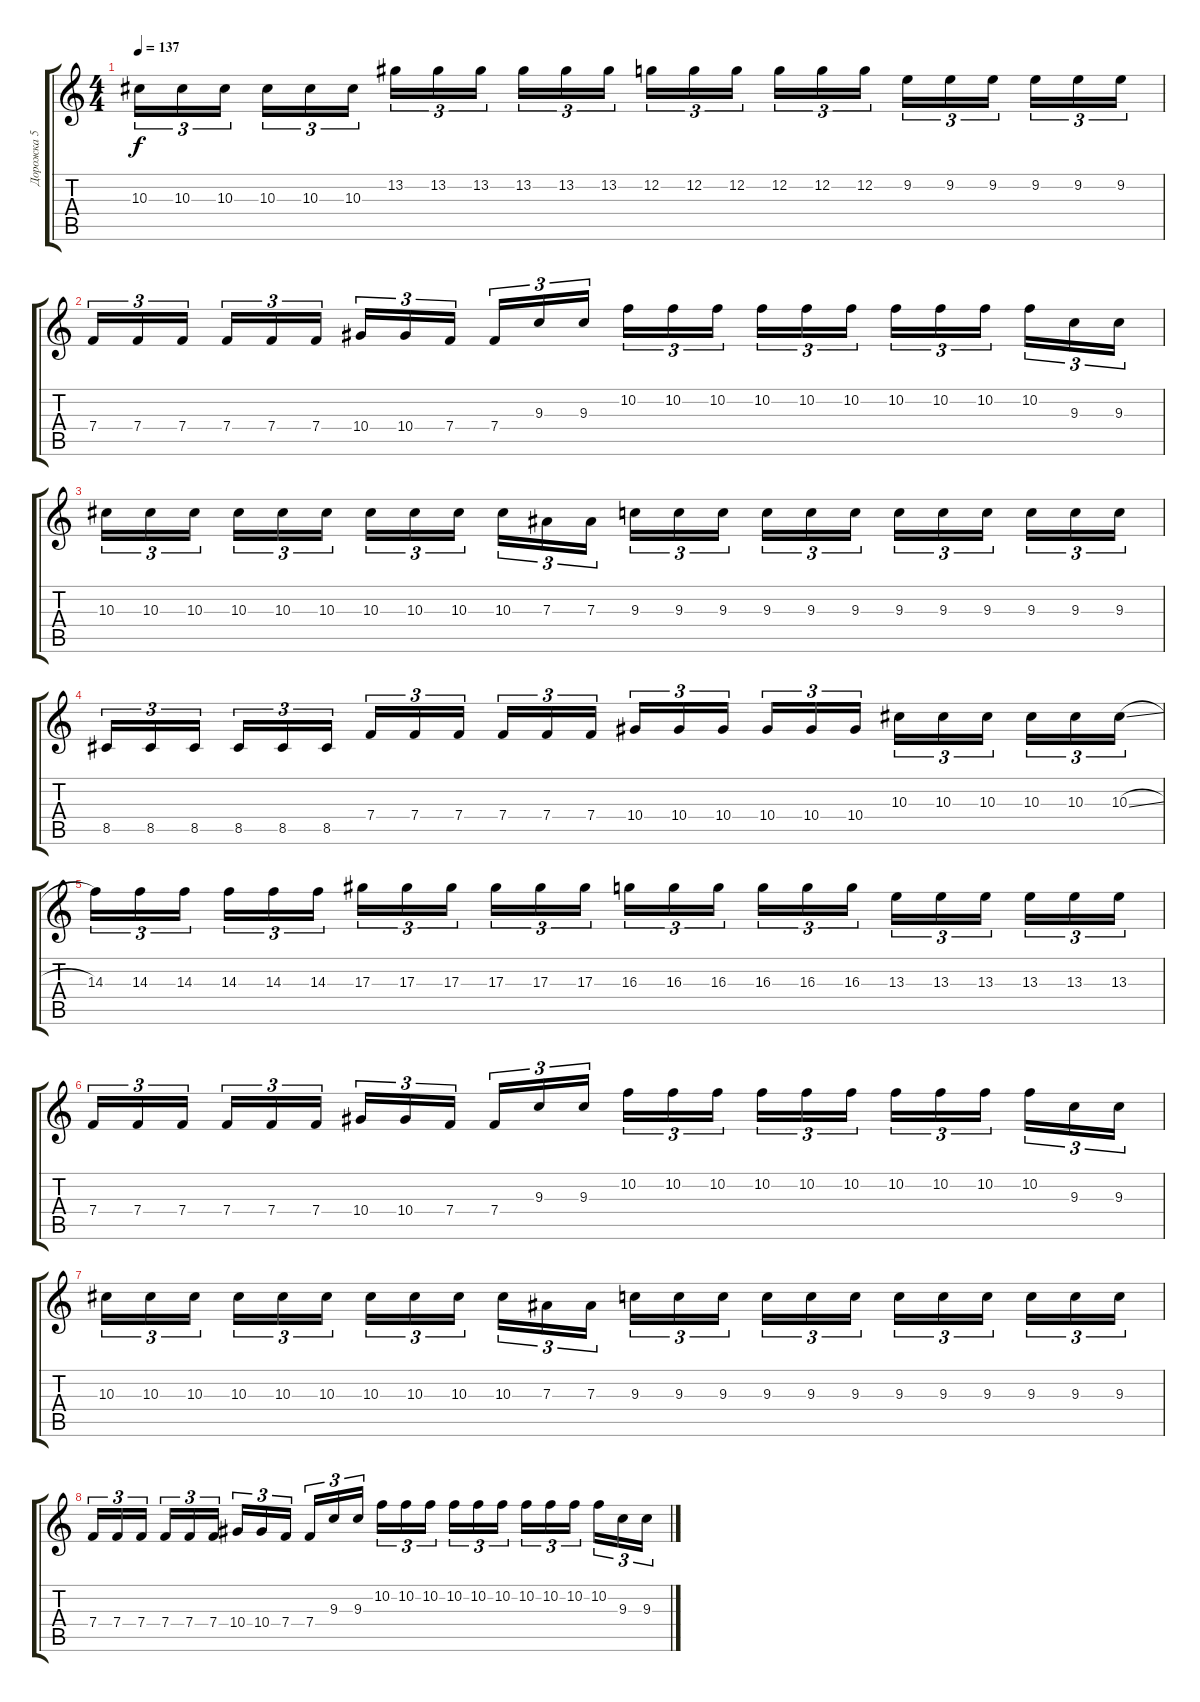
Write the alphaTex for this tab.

\track ("Дорожка 5" "Дорожка 5") {instrument overdrivenguitar}
\staff {score tabs}
\tuning (C4 G3 Eb3 Bb2 F2 C2) {hide}
\ts (4 4)
\tempo 137
\clef g2
\ks c
10.3.16{tu (3 2) dy f} 10.3.16{tu (3 2)} 10.3.16{tu (3 2) beam splitsecondary} 10.3.16{tu (3 2)} 10.3.16{tu (3 2)} 10.3.16{tu (3 2)} 13.2.16{tu (3 2)} 13.2.16{tu (3 2)} 13.2.16{tu (3 2) beam splitsecondary} 13.2.16{tu (3 2)} 13.2.16{tu (3 2)} 13.2.16{tu (3 2)} 12.2.16{tu (3 2)} 12.2.16{tu (3 2)} 12.2.16{tu (3 2) beam splitsecondary} 12.2.16{tu (3 2)} 12.2.16{tu (3 2)} 12.2.16{tu (3 2)} 9.2.16{tu (3 2)} 9.2.16{tu (3 2)} 9.2.16{tu (3 2) beam splitsecondary} 9.2.16{tu (3 2)} 9.2.16{tu (3 2)} 9.2.16{tu (3 2)} |
7.4.16{tu (3 2)} 7.4.16{tu (3 2)} 7.4.16{tu (3 2) beam splitsecondary} 7.4.16{tu (3 2)} 7.4.16{tu (3 2)} 7.4.16{tu (3 2)} 10.4.16{tu (3 2)} 10.4.16{tu (3 2)} 7.4.16{tu (3 2) beam splitsecondary} 7.4.16{tu (3 2)} 9.3.16{tu (3 2)} 9.3.16{tu (3 2)} 10.2.16{tu (3 2)} 10.2.16{tu (3 2)} 10.2.16{tu (3 2) beam splitsecondary} 10.2.16{tu (3 2)} 10.2.16{tu (3 2)} 10.2.16{tu (3 2)} 10.2.16{tu (3 2)} 10.2.16{tu (3 2)} 10.2.16{tu (3 2) beam splitsecondary} 10.2.16{tu (3 2)} 9.3.16{tu (3 2)} 9.3.16{tu (3 2)} |
10.3.16{tu (3 2)} 10.3.16{tu (3 2)} 10.3.16{tu (3 2) beam splitsecondary} 10.3.16{tu (3 2)} 10.3.16{tu (3 2)} 10.3.16{tu (3 2)} 10.3.16{tu (3 2)} 10.3.16{tu (3 2)} 10.3.16{tu (3 2) beam splitsecondary} 10.3.16{tu (3 2)} 7.3.16{tu (3 2)} 7.3.16{tu (3 2)} 9.3.16{tu (3 2)} 9.3.16{tu (3 2)} 9.3.16{tu (3 2) beam splitsecondary} 9.3.16{tu (3 2)} 9.3.16{tu (3 2)} 9.3.16{tu (3 2)} 9.3.16{tu (3 2)} 9.3.16{tu (3 2)} 9.3.16{tu (3 2) beam splitsecondary} 9.3.16{tu (3 2)} 9.3.16{tu (3 2)} 9.3.16{tu (3 2)} |
8.5.16{tu (3 2)} 8.5.16{tu (3 2)} 8.5.16{tu (3 2) beam splitsecondary} 8.5.16{tu (3 2)} 8.5.16{tu (3 2)} 8.5.16{tu (3 2)} 7.4.16{tu (3 2)} 7.4.16{tu (3 2)} 7.4.16{tu (3 2) beam splitsecondary} 7.4.16{tu (3 2)} 7.4.16{tu (3 2)} 7.4.16{tu (3 2)} 10.4.16{tu (3 2)} 10.4.16{tu (3 2)} 10.4.16{tu (3 2) beam splitsecondary} 10.4.16{tu (3 2)} 10.4.16{tu (3 2)} 10.4.16{tu (3 2)} 10.3.16{tu (3 2)} 10.3.16{tu (3 2)} 10.3.16{tu (3 2) beam splitsecondary} 10.3.16{tu (3 2)} 10.3.16{tu (3 2)} 10.3{sl}.16{tu (3 2)} |
14.3.16{tu (3 2)} 14.3.16{tu (3 2)} 14.3.16{tu (3 2) beam splitsecondary} 14.3.16{tu (3 2)} 14.3.16{tu (3 2)} 14.3.16{tu (3 2)} 17.3.16{tu (3 2)} 17.3.16{tu (3 2)} 17.3.16{tu (3 2) beam splitsecondary} 17.3.16{tu (3 2)} 17.3.16{tu (3 2)} 17.3.16{tu (3 2)} 16.3.16{tu (3 2)} 16.3.16{tu (3 2)} 16.3.16{tu (3 2) beam splitsecondary} 16.3.16{tu (3 2)} 16.3.16{tu (3 2)} 16.3.16{tu (3 2)} 13.3.16{tu (3 2)} 13.3.16{tu (3 2)} 13.3.16{tu (3 2) beam splitsecondary} 13.3.16{tu (3 2)} 13.3.16{tu (3 2)} 13.3.16{tu (3 2)} |
7.4.16{tu (3 2)} 7.4.16{tu (3 2)} 7.4.16{tu (3 2) beam splitsecondary} 7.4.16{tu (3 2)} 7.4.16{tu (3 2)} 7.4.16{tu (3 2)} 10.4.16{tu (3 2)} 10.4.16{tu (3 2)} 7.4.16{tu (3 2) beam splitsecondary} 7.4.16{tu (3 2)} 9.3.16{tu (3 2)} 9.3.16{tu (3 2)} 10.2.16{tu (3 2)} 10.2.16{tu (3 2)} 10.2.16{tu (3 2) beam splitsecondary} 10.2.16{tu (3 2)} 10.2.16{tu (3 2)} 10.2.16{tu (3 2)} 10.2.16{tu (3 2)} 10.2.16{tu (3 2)} 10.2.16{tu (3 2) beam splitsecondary} 10.2.16{tu (3 2)} 9.3.16{tu (3 2)} 9.3.16{tu (3 2)} |
10.3.16{tu (3 2)} 10.3.16{tu (3 2)} 10.3.16{tu (3 2) beam splitsecondary} 10.3.16{tu (3 2)} 10.3.16{tu (3 2)} 10.3.16{tu (3 2)} 10.3.16{tu (3 2)} 10.3.16{tu (3 2)} 10.3.16{tu (3 2) beam splitsecondary} 10.3.16{tu (3 2)} 7.3.16{tu (3 2)} 7.3.16{tu (3 2)} 9.3.16{tu (3 2)} 9.3.16{tu (3 2)} 9.3.16{tu (3 2) beam splitsecondary} 9.3.16{tu (3 2)} 9.3.16{tu (3 2)} 9.3.16{tu (3 2)} 9.3.16{tu (3 2)} 9.3.16{tu (3 2)} 9.3.16{tu (3 2) beam splitsecondary} 9.3.16{tu (3 2)} 9.3.16{tu (3 2)} 9.3.16{tu (3 2)} |
7.4.16{tu (3 2)} 7.4.16{tu (3 2)} 7.4.16{tu (3 2) beam splitsecondary} 7.4.16{tu (3 2)} 7.4.16{tu (3 2)} 7.4.16{tu (3 2)} 10.4.16{tu (3 2)} 10.4.16{tu (3 2)} 7.4.16{tu (3 2) beam splitsecondary} 7.4.16{tu (3 2)} 9.3.16{tu (3 2)} 9.3.16{tu (3 2)} 10.2.16{tu (3 2)} 10.2.16{tu (3 2)} 10.2.16{tu (3 2) beam splitsecondary} 10.2.16{tu (3 2)} 10.2.16{tu (3 2)} 10.2.16{tu (3 2)} 10.2.16{tu (3 2)} 10.2.16{tu (3 2)} 10.2.16{tu (3 2) beam splitsecondary} 10.2.16{tu (3 2)} 9.3.16{tu (3 2)} 9.3.16{tu (3 2)}
